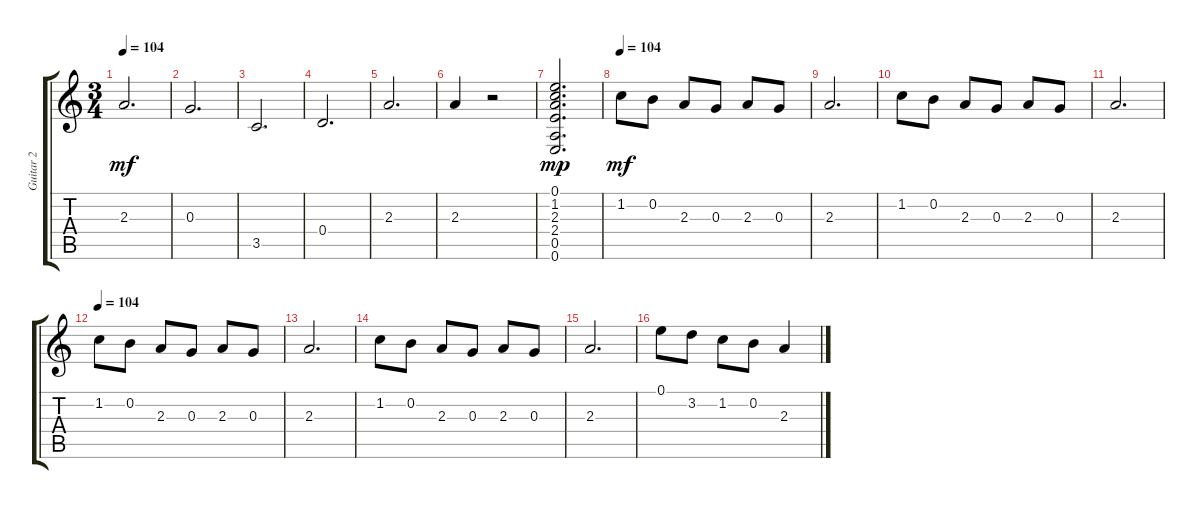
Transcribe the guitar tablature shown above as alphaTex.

\track ("Guitar 2" "Guitar 2") {instrument electricguitarjazz}
\staff {score tabs}
\tuning (E4 B3 G3 D3 A2 E2) {hide}
\ts (3 4)
\tempo 104
\clef g2
\ks c
2.3.2{d dy mf} |
0.3.2{d} |
3.5.2{d} |
0.4.2{d} |
2.3.2{d} |
2.3.4 r.2 |
(0.1 1.2 2.3 2.4 0.5 0.6).2{d dy mp} |
\tempo 104
1.2.8{dy mf} 0.2.8 2.3.8 0.3.8 2.3.8 0.3.8 |
2.3.2{d} |
1.2.8 0.2.8 2.3.8 0.3.8 2.3.8 0.3.8 |
2.3.2{d} |
\tempo 104
1.2.8 0.2.8 2.3.8 0.3.8 2.3.8 0.3.8 |
2.3.2{d} |
1.2.8 0.2.8 2.3.8 0.3.8 2.3.8 0.3.8 |
2.3.2{d} |
0.1.8 3.2.8 1.2.8 0.2.8 2.3.4
